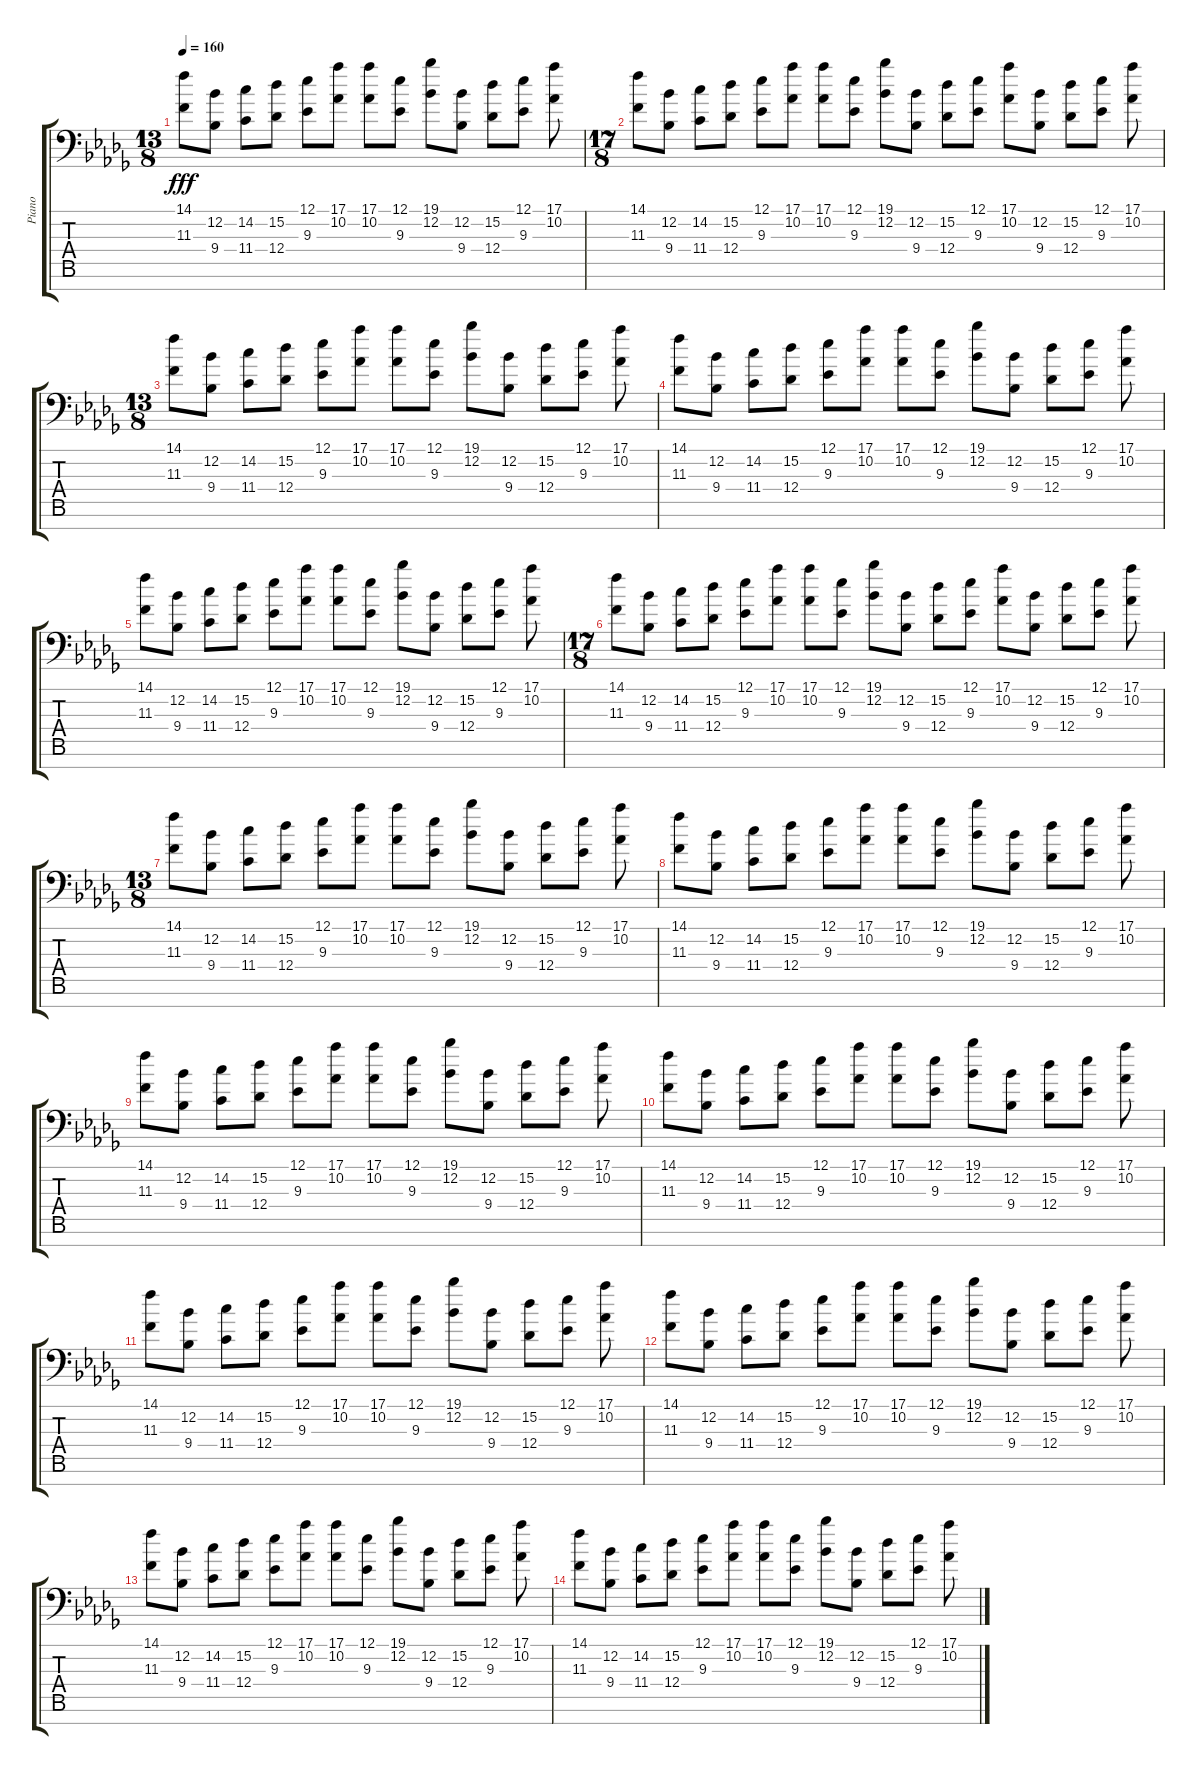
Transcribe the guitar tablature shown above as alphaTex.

\track ("Piano" "Piano") {instrument acousticgrandpiano}
\staff {score tabs}
\tuning (Eb4 Bb3 Gb3 Db3 Ab2 Eb2 Ab1) {hide}
\ts (13 8)
\tempo 160
\clef f4
\ks bbminor
(14.1 11.3).8{dy fff} (12.2 9.4).8 (14.2 11.4).8 (15.2 12.4).8 (12.1 9.3).8 (17.1 10.2).8 (17.1 10.2).8 (12.1 9.3).8 (19.1 12.2).8 (12.2 9.4).8 (15.2 12.4).8 (12.1 9.3).8 (17.1 10.2).8 |
\ts (17 8)
(14.1 11.3).8 (12.2 9.4).8 (14.2 11.4).8 (15.2 12.4).8 (12.1 9.3).8 (17.1 10.2).8 (17.1 10.2).8 (12.1 9.3).8 (19.1 12.2).8 (12.2 9.4).8 (15.2 12.4).8 (12.1 9.3).8 (17.1 10.2).8 (12.2 9.4).8 (15.2 12.4).8 (12.1 9.3).8 (17.1 10.2).8 |
\ts (13 8)
(14.1 11.3).8 (12.2 9.4).8 (14.2 11.4).8 (15.2 12.4).8 (12.1 9.3).8 (17.1 10.2).8 (17.1 10.2).8 (12.1 9.3).8 (19.1 12.2).8 (12.2 9.4).8 (15.2 12.4).8 (12.1 9.3).8 (17.1 10.2).8 |
(14.1 11.3).8 (12.2 9.4).8 (14.2 11.4).8 (15.2 12.4).8 (12.1 9.3).8 (17.1 10.2).8 (17.1 10.2).8 (12.1 9.3).8 (19.1 12.2).8 (12.2 9.4).8 (15.2 12.4).8 (12.1 9.3).8 (17.1 10.2).8 |
(14.1 11.3).8 (12.2 9.4).8 (14.2 11.4).8 (15.2 12.4).8 (12.1 9.3).8 (17.1 10.2).8 (17.1 10.2).8 (12.1 9.3).8 (19.1 12.2).8 (12.2 9.4).8 (15.2 12.4).8 (12.1 9.3).8 (17.1 10.2).8 |
\ts (17 8)
(14.1 11.3).8 (12.2 9.4).8 (14.2 11.4).8 (15.2 12.4).8 (12.1 9.3).8 (17.1 10.2).8 (17.1 10.2).8 (12.1 9.3).8 (19.1 12.2).8 (12.2 9.4).8 (15.2 12.4).8 (12.1 9.3).8 (17.1 10.2).8 (12.2 9.4).8 (15.2 12.4).8 (12.1 9.3).8 (17.1 10.2).8 |
\ts (13 8)
(14.1 11.3).8 (12.2 9.4).8 (14.2 11.4).8 (15.2 12.4).8 (12.1 9.3).8 (17.1 10.2).8 (17.1 10.2).8 (12.1 9.3).8 (19.1 12.2).8 (12.2 9.4).8 (15.2 12.4).8 (12.1 9.3).8 (17.1 10.2).8 |
(14.1 11.3).8 (12.2 9.4).8 (14.2 11.4).8 (15.2 12.4).8 (12.1 9.3).8 (17.1 10.2).8 (17.1 10.2).8 (12.1 9.3).8 (19.1 12.2).8 (12.2 9.4).8 (15.2 12.4).8 (12.1 9.3).8 (17.1 10.2).8 |
(14.1 11.3).8 (12.2 9.4).8 (14.2 11.4).8 (15.2 12.4).8 (12.1 9.3).8 (17.1 10.2).8 (17.1 10.2).8 (12.1 9.3).8 (19.1 12.2).8 (12.2 9.4).8 (15.2 12.4).8 (12.1 9.3).8 (17.1 10.2).8 |
(14.1 11.3).8 (12.2 9.4).8 (14.2 11.4).8 (15.2 12.4).8 (12.1 9.3).8 (17.1 10.2).8 (17.1 10.2).8 (12.1 9.3).8 (19.1 12.2).8 (12.2 9.4).8 (15.2 12.4).8 (12.1 9.3).8 (17.1 10.2).8 |
(14.1 11.3).8{volume 0} (12.2 9.4).8 (14.2 11.4).8 (15.2 12.4).8 (12.1 9.3).8 (17.1 10.2).8 (17.1 10.2).8 (12.1 9.3).8 (19.1 12.2).8 (12.2 9.4).8 (15.2 12.4).8 (12.1 9.3).8 (17.1 10.2).8 |
(14.1 11.3).8 (12.2 9.4).8 (14.2 11.4).8 (15.2 12.4).8 (12.1 9.3).8 (17.1 10.2).8 (17.1 10.2).8 (12.1 9.3).8 (19.1 12.2).8 (12.2 9.4).8 (15.2 12.4).8 (12.1 9.3).8 (17.1 10.2).8 |
(14.1 11.3).8 (12.2 9.4).8 (14.2 11.4).8 (15.2 12.4).8 (12.1 9.3).8 (17.1 10.2).8 (17.1 10.2).8 (12.1 9.3).8 (19.1 12.2).8 (12.2 9.4).8 (15.2 12.4).8 (12.1 9.3).8 (17.1 10.2).8 |
(14.1 11.3).8 (12.2 9.4).8 (14.2 11.4).8 (15.2 12.4).8 (12.1 9.3).8 (17.1 10.2).8 (17.1 10.2).8 (12.1 9.3).8 (19.1 12.2).8 (12.2 9.4).8 (15.2 12.4).8 (12.1 9.3).8 (17.1 10.2).8
